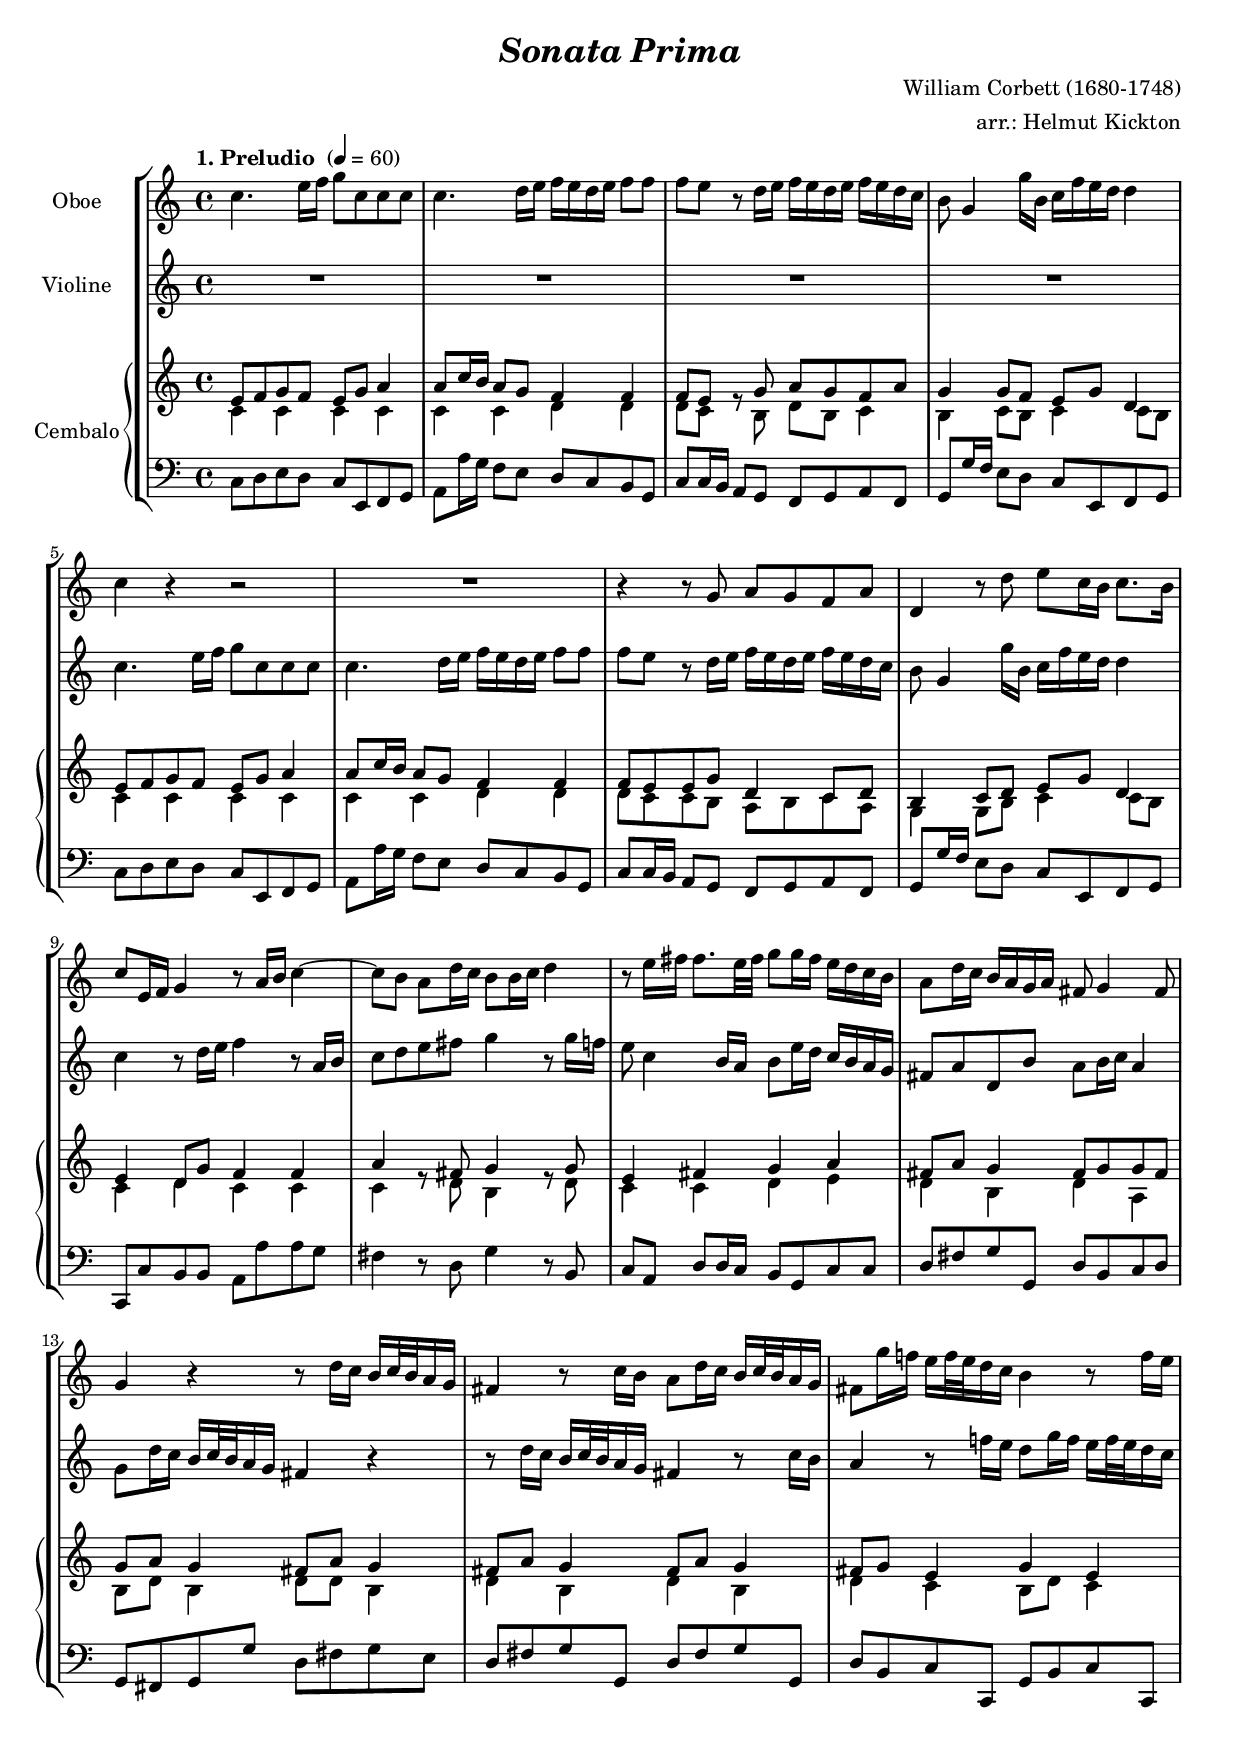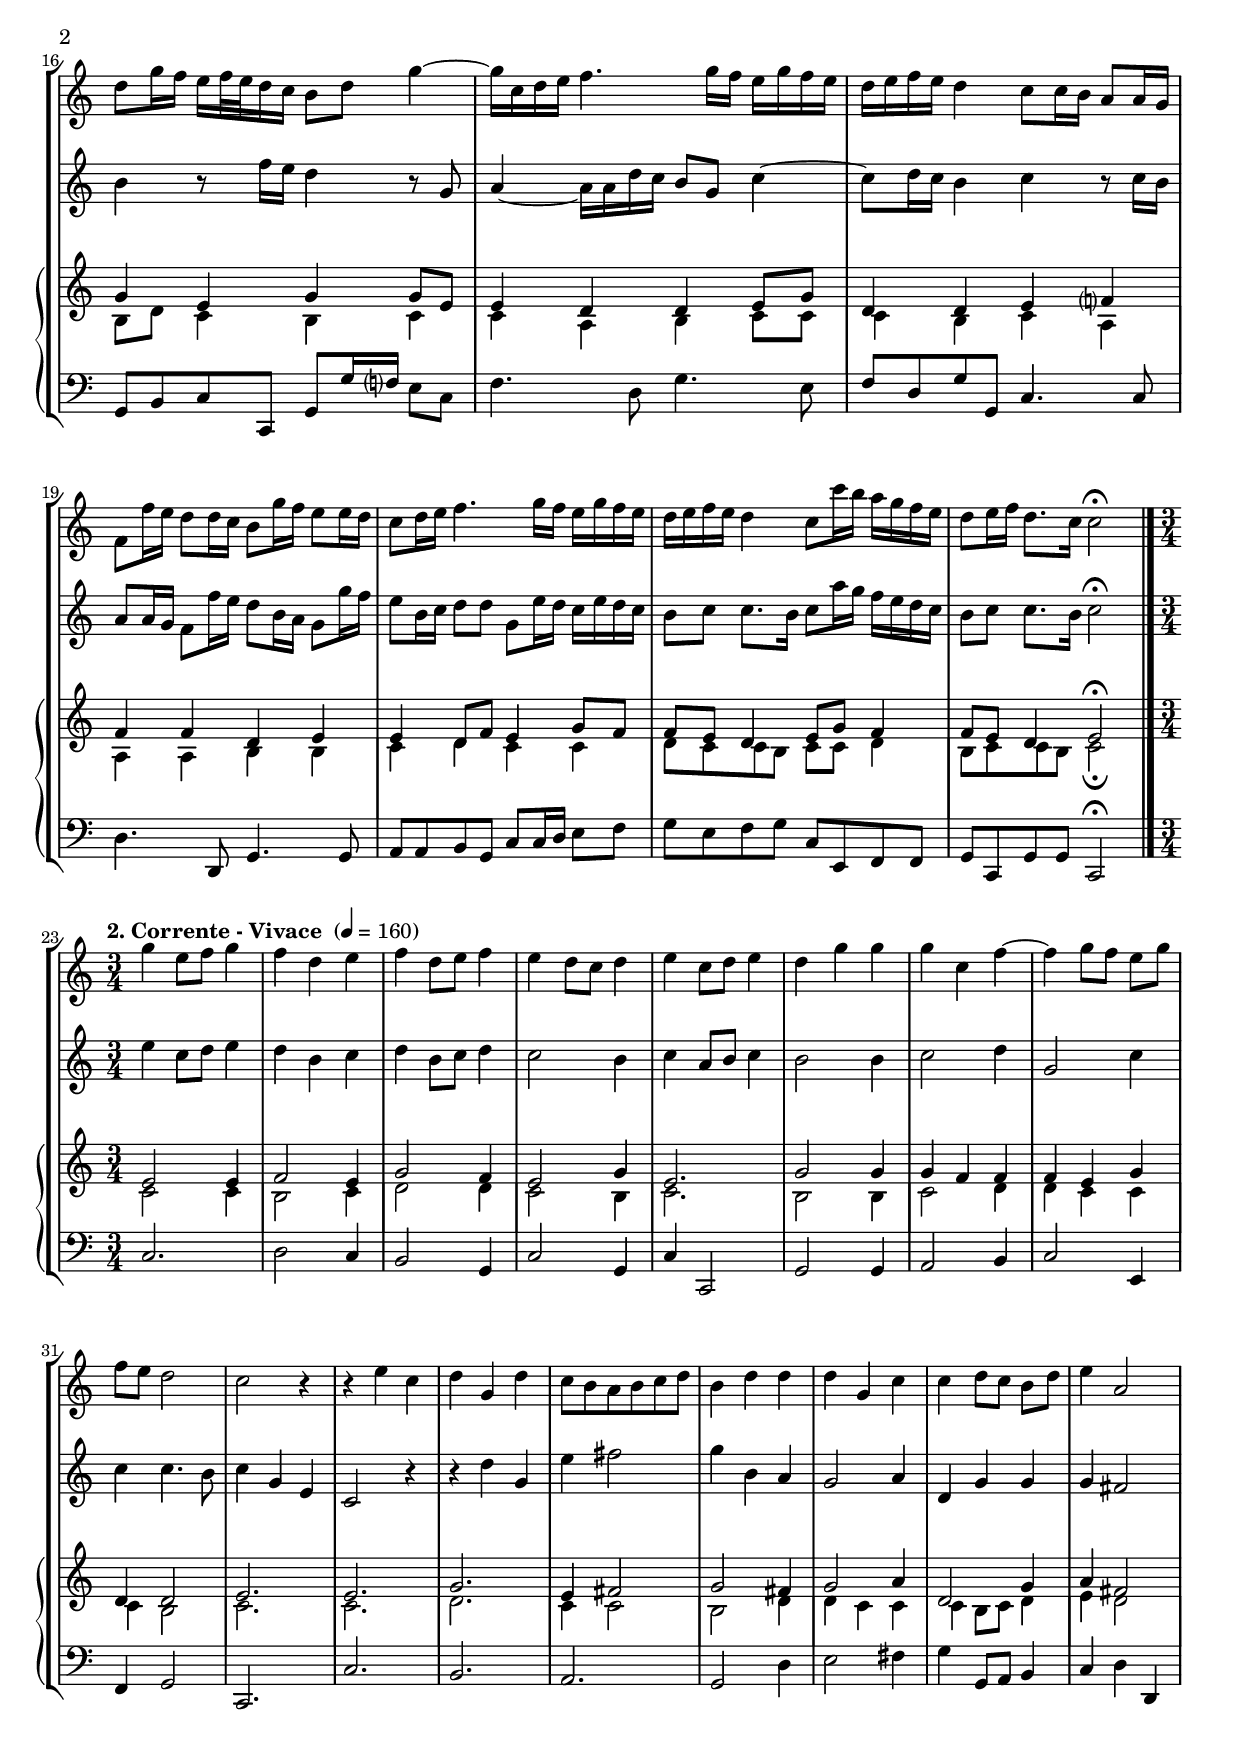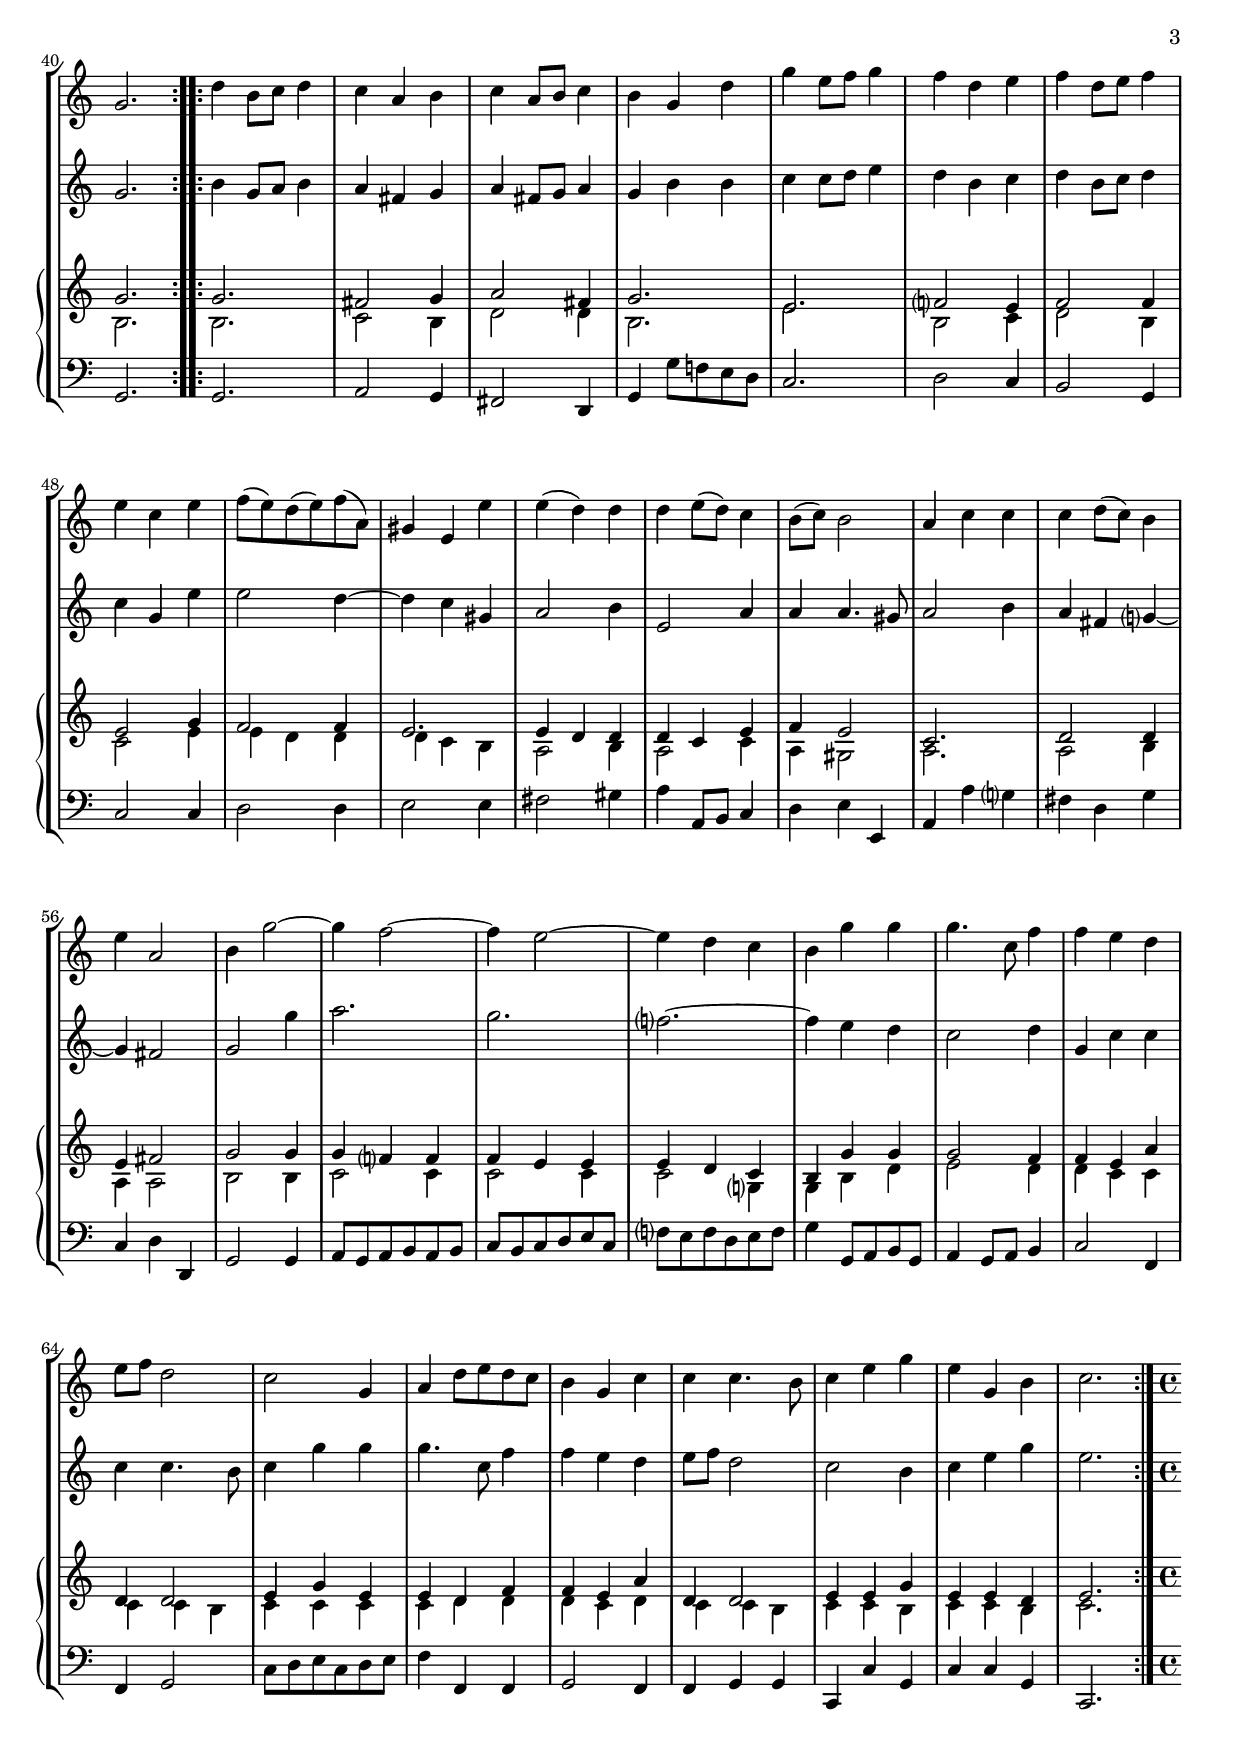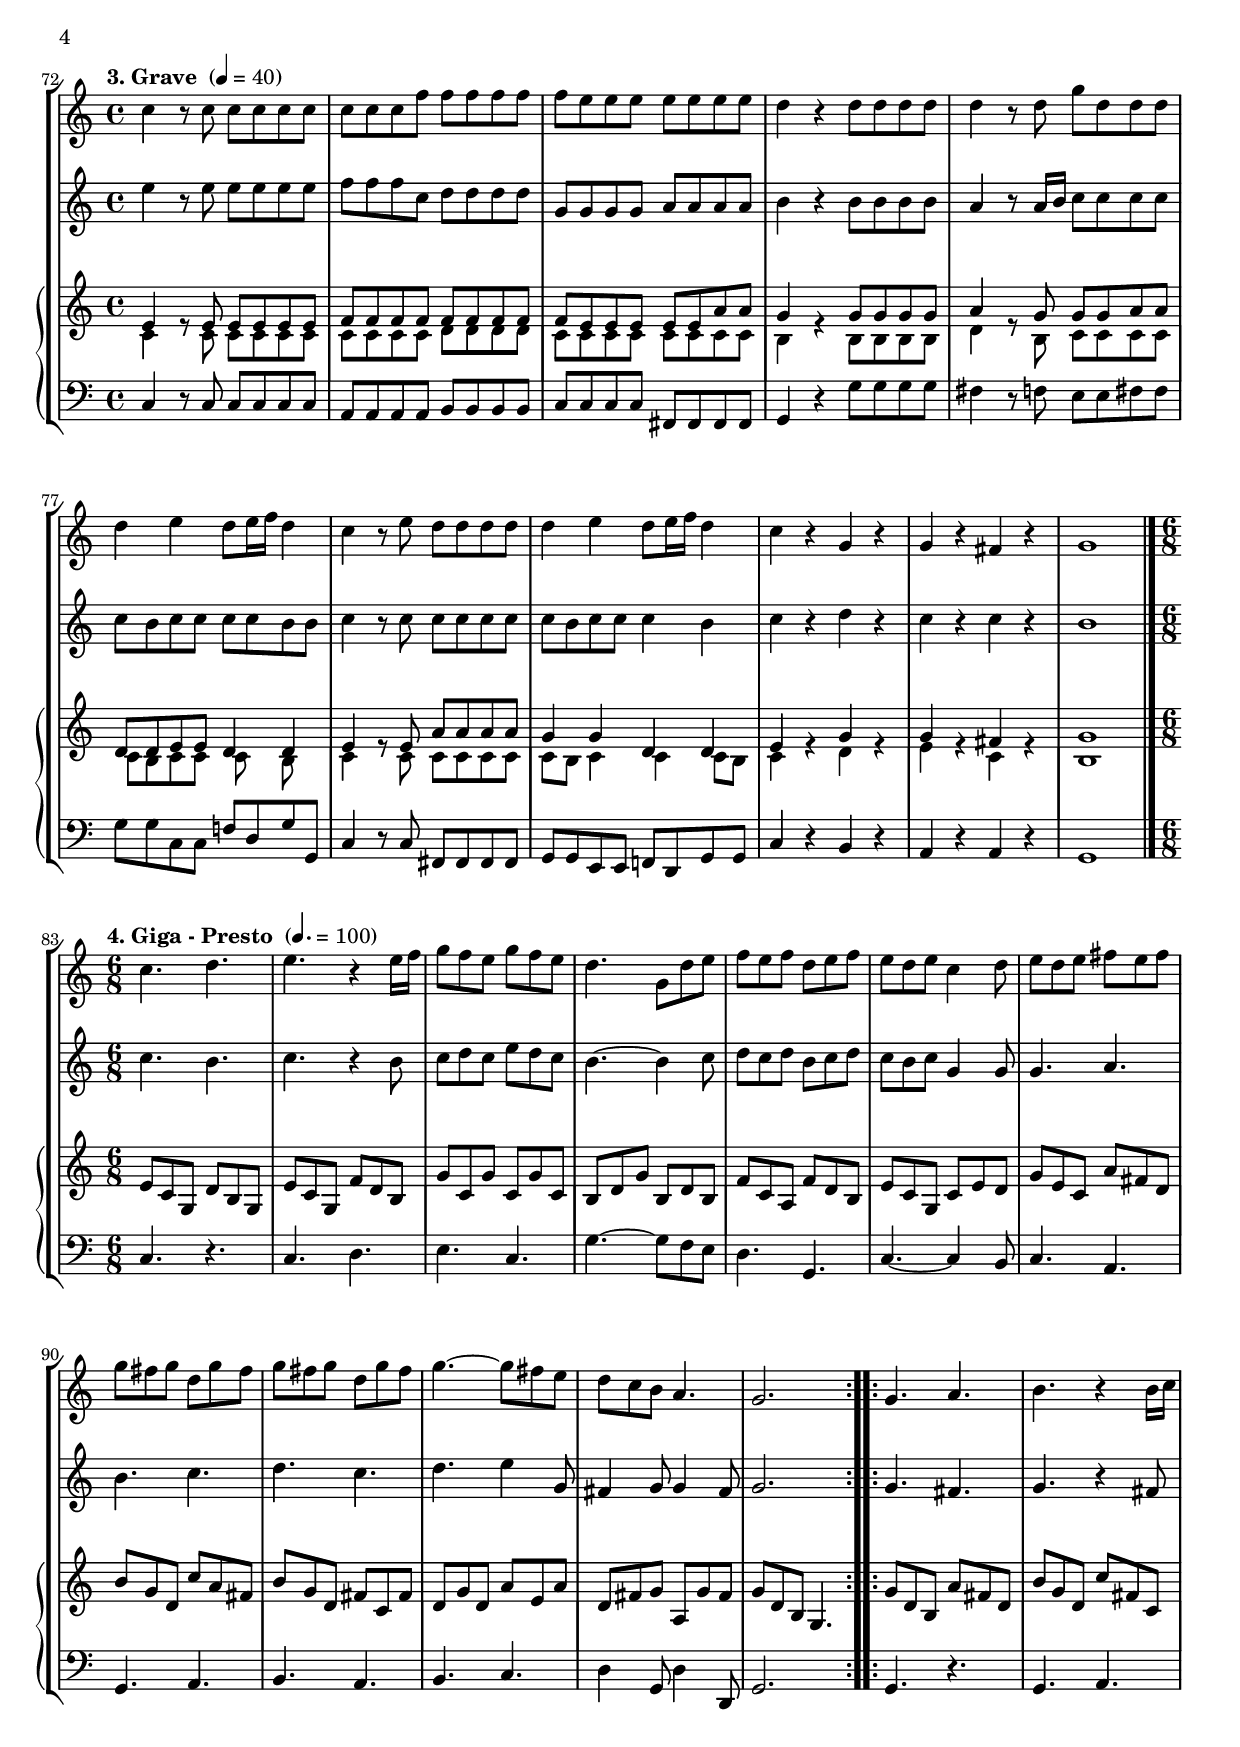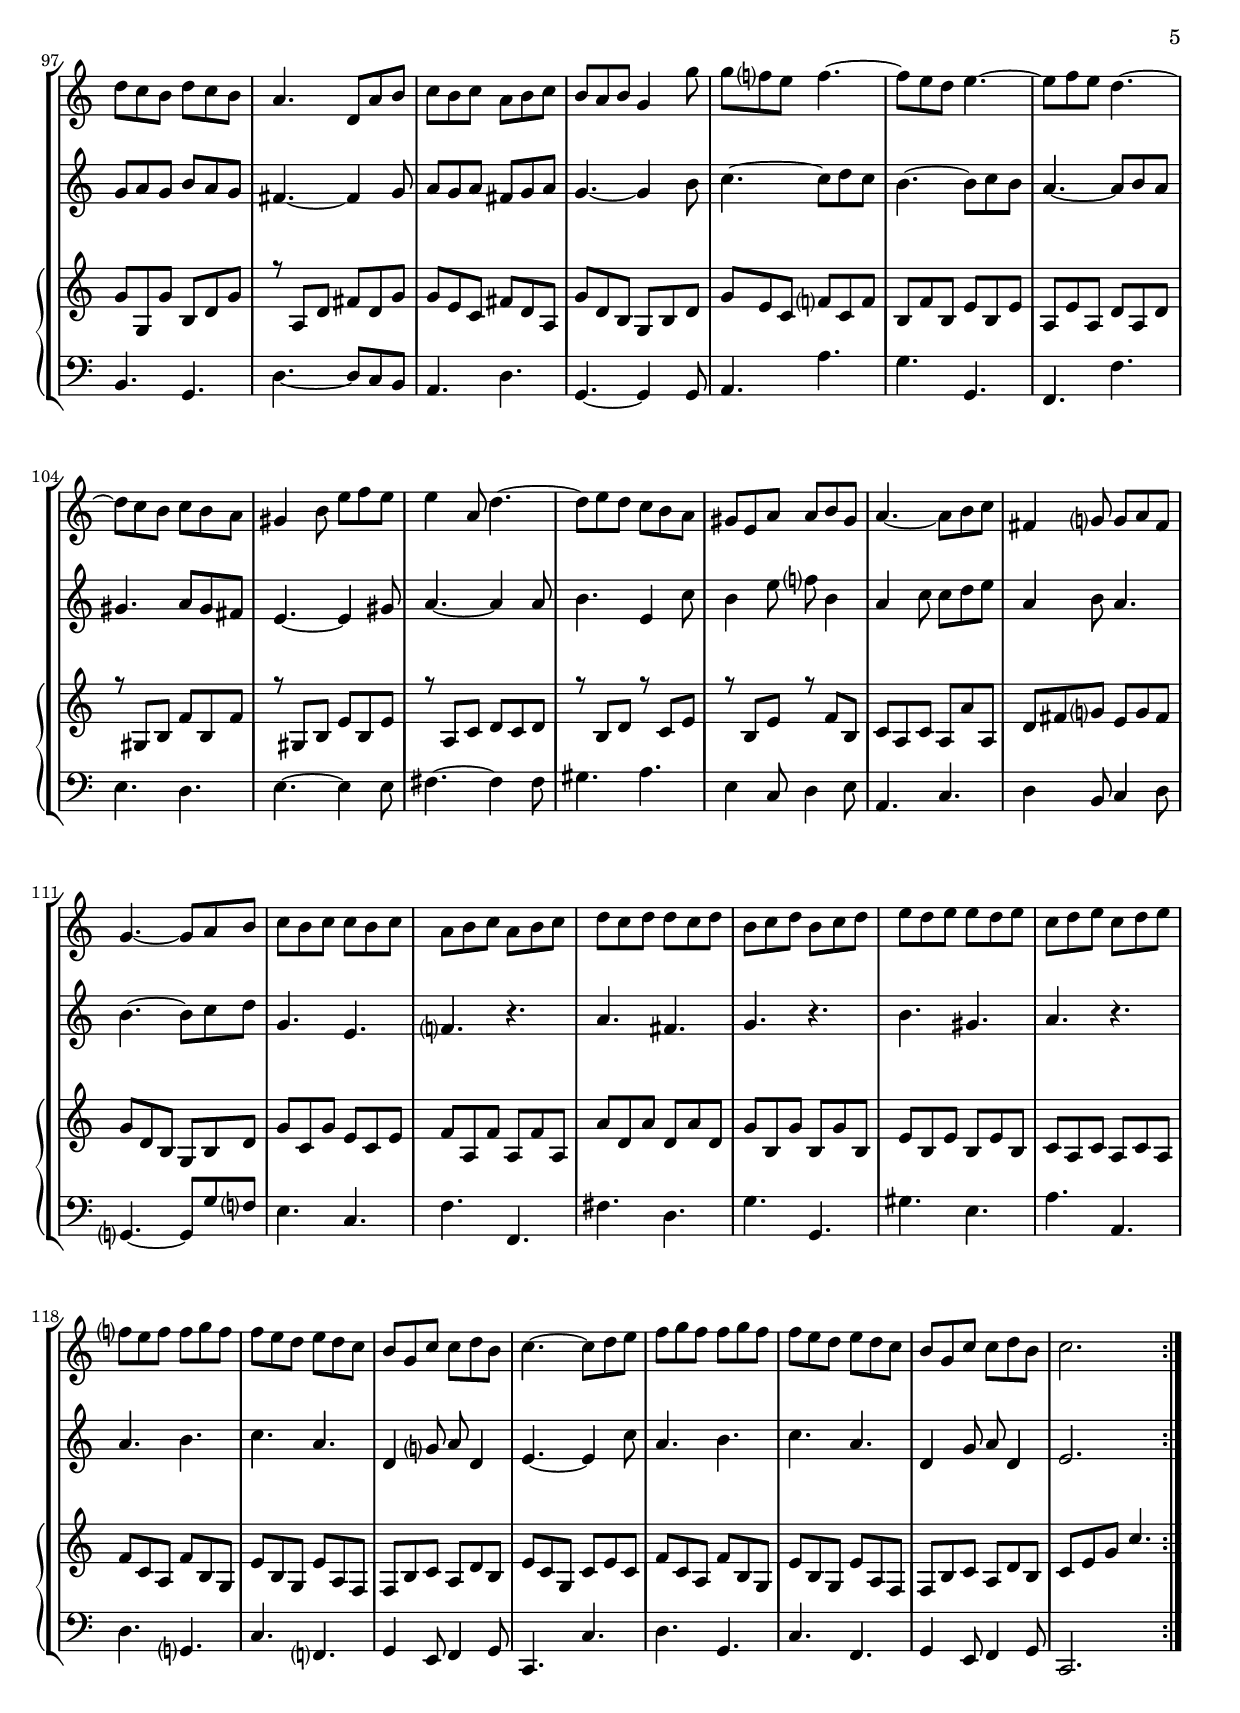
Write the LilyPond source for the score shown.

\version "2.18.2"
\include "deutsch.ly"
  
#(set-global-staff-size 18.5)

\header {
  title     = \markup \bold \italic "Sonata Prima"
  composer  = "William Corbett (1680-1748)"
  arranger  = "arr.: Helmut Kickton"
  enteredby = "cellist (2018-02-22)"
%  piece     = ""
}

voiceconsts = {
  \key c \major
  \time 4/4
  \clef "treble"
%  \numericTimeSignature
  \compressFullBarRests
  % Set default beaming for all staves
% \set Timing.beamExceptions = #'()
% \set Timing.baseMoment     = #(ly:make-moment 1 4)
% \set Timing.beatStructure  = #'(1 1 1)
}

micl = "clarinet"
mifl = "flute"
miob = "oboe"
mifh = "french horn"
misx = "tenor sax"
mist = "string ensemble 1"
miba = "cello"
mikl = "harpsichord"

introa = {            \tempo "1. Preludio "          4=60  \time 4/4 }
introb = { \break     \tempo "2. Corrente - Vivace " 4=160 \time 3/4 }
introc = { \pageBreak \tempo "3. Grave "             4=40  \time 4/4 }
introd = { \break     \tempo "4. Giga - Presto "    4.=100 \time 6/8 }

va = \relative c'' {
  \voiceconsts

  \introa
  c4. e16 f g8 c, c c
  c4. d16 e f e d e f8 f
  f e r d16 e f e d e f e d c

  h8 g4 g'16 h, c f e d d4
  c r r2
  R1

  r4 r8 g a g f a
  d,4 r8 d' e c16 h c8. h16
  c8 e,16 f g4 r8 a16 h c4~

  c8 h a d16 c h8 h16 c d4
  r8 e16 fis fis8. e32 fis g8 g16 fis e d c h
  a8 d16 c h a g a fis8 g4 fis8

  g4 r r8 d'16 c h c32 h a16 g
  fis4 r8 c'16 h a8 d16 c h c32 h a16 g

  fis8 g'16 f! e f32 e d16 c h4 r8 f'16 e
  d8 g16 f e f32 e d16 c h8 d g4~

  g16 c, d e f4. g16 f e g f e
  d e f e d4 c8 c16 h a8 a16 g
  f8 f'16 e d8 d16 c h8 g'16 f e8 e16 d

  c8 d16 e f4. g16 f e g f e
  d e f e d4 c8 c'16 h a g f e
  d8 e16 f d8. c16 c2\fermata \bar "|."

  \introb
  \repeat volta 2 {
    g'4 e8 f g4
    f d e
    f d8 e f4
    e d8 c d4
    e c8 d e4
    d g g
    g c, f~
    f g8 f e[ g]
    f e d2

    c r4
    r e c
    d g, d'
    c8 h a h c d
    h4 d d
    d g, c
    c d8 c h[ d]
    e4 a,2
    g2.
  }
  \repeat volta 2 {
    d'4 h8 c d4
    c a h
    c a8 h c4
    h g d'
    g e8 f g4
    f d e
    f d8 e f4
    e c e

    f8( e) d( e) f( a,)
    gis4 e e'
    e( d) d
    d e8( d) c4
    h8( c) h2
    a4 c c
    c d8( c) h4
    e a,2
    h4 g'2~

    g4 f2~
    f4 e2~
    e4 d c
    h g' g
    g4. c,8 f4
    f e d
    e8 f d2

    c g4
    a d8 e d c
    h4 g c
    c c4. h8
    c4 e g
    e g, h
    c2.
  }

  \introc
  c4 r8 c c c c c
  c c c f f f f f
  f e e e e e e e
  d4 r d8 d d d

  d4 r8 d g d d d
  d4 e d8 e16 f d4
  c r8 e d d d d

  d4 e d8 e16 f d4
  c r g r
  g r fis r
  g1 \bar "|."

  \introd
  \repeat volta 2 {
    c4. d
    e r4 e16 f
    g8 f e g f e
    d4. g,8 d' e
    f e f d e f
    e d e c4 d8
    e d e fis e fis

    g fis g d g fis
    g fis g d g fis
    g4.~ g8 fis e
    d c h a4.
    g2.
  }
  \repeat volta 2 {
    g4. a
    h r4 h16 c

    d8 c h d c h
    a4. d,8 a' h
    c h c a h c
    h a h g4 g'8
    g f? e f4.~
    f8 e d e4.~

    e8 f e d4.~
    d8 c h c h a
    gis4 h8 e f e
    e4 a,8 d4.~
    d8 e d c h a
    gis e a a h gis

    a4.~ a8 h c
    fis,4 g?8 g a fis
    g4.~ g8 a h
    c h c c h c
    a h c a h c
    d c d d c d

    h c d h c d
    e d e e d e
    c d e c d e
    f? e f f g f
    f e d e d c

    h g c c d h
    c4.~ c8 d e
    f g f f g f
    f e d e d c
    h g c c d h
    c2.
  }
}

vb = \relative c'' {
  \voiceconsts

  \introa
  R1*4
  c4. e16 f g8 c, c c
  c4. d16 e f e d e f8 f

  f e r d16 e f e d e f e d c
  h8 g4 g'16 h, c f e d d4
  c r8 d16 e f4 r8 a,16 h

  c8 d e fis g4 r8 g16 f
  e8 c4 h16 a h8 e16 d c h a g
  fis8 a d, h' a h16 c a4

  g8 d'16 c h c32 h a16 g fis4 r
  r8 d'16 c h c32 h a16 g fis4 r8 c'16 h

  a4 r8 f'!16 e d8 g16 f e f32 e d16 c
  h4 r8 f'16 e d4 r8 g,

  a4~ a16 a d c h8 g c4~
  c8 d16 c h4 c r8 c16 h
  a8 a16 g f8 f'16 e d8 h16 a g8 g'16 f

  e8 h16 c d8 d g, e'16 d c e d c
  h8 c c8. h16 c8 a'16 g f e d c
  h8 c c8. h16 c2\fermata \bar "|."

  \introb
  \repeat volta 2 {
    e4 c8 d e4
    d h c
    d h8 c d4
    c2 h4
    c a8 h c4
    h2 h4
    c2 d4
    g,2 c4
    c c4. h8

    c4 g e
    c2 r4
    r d' g,
    e' fis2
    g4 h, a
    g2 a4
    d, g g
    g fis2
    g2.
  }
  \repeat volta 2 {
    h4 g8 a h4
    a fis g
    a fis8 g a4
    g h h
    c c8 d e4
    d h c
    d h8 c d4
    c g e'

    e2 d4~
    d c gis
    a2 h4
    e,2 a4
    a a4. gis8
    a2 h4
    a fis g?~
    g fis2
    g g'4

    a2.
    g
    f?~
    f4 e d
    c2 d4
    g, c c
    c c4. h8

    c4 g' g
    g4. c,8 f4
    f e d
    e8 f d2
    c h4
    c e g
    e2.
  }

  \introc
  e4 r8 e e e e e
  f f f c d d d d
  g, g g g a a a a
  h4 r h8 h h h

  a4 r8 a16 h c8 c c c
  c h c c c c h h
  c4 r8 c c c c c

  c h c c c4 h
  c r d r
  c r c r
  h1 \bar "|."

  \introd
  \repeat volta 2 {
    c4. h
    c r4 h8
    c d c e d c
    h4.~ h4 c8
    d c d h c d
    c h c g4 g8
    g4. a

    h c
    d c
    d e4 g,8
    fis4 g8 g4 fis8
    g2.
  }
  \repeat volta 2 {
    g4. fis
    g r4 fis8

    g a g h a g
    fis4.~ fis4 g8
    a g a fis g a
    g4.~ g4 h8
    c4.~ c8 d c
    h4.~ h8 c h

    a4.~ a8 h a
    gis4. a8 gis fis
    e4.~ e4 gis8
    a4.~ a4 a8
    h4. e,4 c'8
    h4 e8 f? h,4

    a c8 c d e
    a,4 h8 a4.
    h~ h8 c d
    g,4. e
    f? r
    a fis

    g r
    h gis
    a r
    a h
    c a

    d,4 g?8 a d,4
    e4.~ e4 c'8
    a4. h
    c a
    d,4 g8 a d,4
    e2.
  }
}

vc = \relative c' {
  \voiceconsts

  \introa
  e8 f g f e g a4
  a8 c16 h a8 g f4 f
  f8 e s g a g f a

  g4 g8 f e g d4
  e8 f g f e g a4
  a8 c16 h a8 g f4 f

  f8 e e g d4 c8 d
  h4 c8 d e g d4
  e d8 g f4 f

  a s8 fis g4 s8 g
  e4 fis g a
  fis8 a g4 fis8 g g fis

  g a g4 fis8 a g4
  fis8 a g4 fis8 a g4

  fis8 g e4 g e
  g e g g8 e

  e4 d d e8 g
  d4 d e f?
  f f d e

  e d8 f e4 g8 f
  f e d4 e8 g f4
  f8 e d4 e2\fermata \bar "|."

  \introb
  \repeat volta 2 {
    e e4
    f2 e4
    g2 f4
    e2 g4
    e2.
    g2 g4
    g f f
    f e g
    d d2

    e2.
    e
    g
    e4 fis2
    g fis4
    g2 a4
    d,2 g4
    a fis2
    g2.
  }
  \repeat volta 2 {
    g
    fis2 g4
    a2 fis4
    g2.
    e
    f?2 e4
    f2 f4
    e2 g4

    f2 f4
    e2.
    e4 d d
    d c e
    f e2
    c2.
    d2 d4
    e fis2
    g2 g4

    g f? f
    f e e
    e d c
    h g' g
    g2 f4
    f e a
    d, d2

    e4 g e
    e d f
    f e a
    d, d2
    e4 e g
    e e d
    e2.
  }

  \introc
  e4 s8 e e e e e
  f f f f f f f f
  f e e e e e a a
  g4 s g8 g g g

  a4 s8 g g g a a
  d, d e e d4 d
  e s8 e a a a a

  g4 g d d
  e s g s
  g s fis s
  g1 \bar "|."

  \introd
  \repeat volta 2 {
    e8 c g d' h g
    e' c g f' d h
    g' c, g' c, g' c,
    h d g h, d h
    f' c a f' d h
    e c g c e d

    g e c a' fis d
    h' g d c' a fis
    h g d fis c fis
    d g d a' e a
    d, fis g a, g' fis

    g d h g4.
  }
  \repeat volta 2 {
    g'8 d h a' fis d
    h' g d c' fis, c
    g' g, g' h, d g
    r a, d fis d g

    g e c fis d a
    g' d h g h d
    g e c f? c f
    h, f' h, e h e
    a, e' a, d a d

    r gis, h f' h, f'
    r gis, h e h e
    r a, c d c d
    r h d r c e
    r h e r f h,

    c a c a a' a,
    d fis g? e g fis
    g d h g h d
    g c, g' e c e
    f a, f' a, f' a,
    a' d, a' d, a' d,

    g h, g' h, g' h,
    e h e h e h
    c a c a c a
    f' c a f' h, g
    e' h g e' a, f
    f h c a d h

    e c g c e c
    f c a f' h, g
    e' h g e' a, f
    f h c a d h
    c e g c4.
  }
}

vd = \relative c' {
  \voiceconsts

  \introa
  c4 c c c
  c c d d
  d8 c r h d h c4

  h c8 h c4 c8 h
  c4 c c c
  c c d d

  d8 c c h a h c a
  g4 g8 h c4 c8 h
  c4 d c c

  c r8 d h4 r8 d
  c4 c d e
  d h d a
  
  h8 d h4 d8 d h4
  d h d h

  d c h8 d c4
  h8 d c4 h c

  c a h c8 c
  c4 h c a
  a a h h

  c d c c
  d8 c c h c c d4
  h8 c c h c2\fermata \bar "|."

  \introb
  \repeat volta 2 {
    c c4
    h2 c4
    d2 d4
    c2 h4
    c2.
    h2 h4
    c2 d4
    d c c
    c h2

    c2.
    c
    d
    c4 c2
    h d4
    d c c
    c h8 c d4
    e d2
    h2.
  }
  \repeat volta 2 {
    h
    c2 h4
    d2 d4
    h2.
    e
    h2 c4
    d2 h4
    c2 e4

    e d d
    d c h
    a2 h4
    a2 c4
    a gis2
    a2.
    a2 h4
    a a2
    h h4

    c2 c4
    c2 c4
    c2 g?4
    g h d
    e2 d4
    d c c
    c c h

    c c c
    c d d
    d c d
    c c h
    c c h
    c c h
    c2.
  }

  \introc
  c4 r8 c c c c c
  c c c c d d d d
  c c c c c c c c
  h4 r h8 h h h

  d4 r8 h c c c c
  c h c c c s h s
  c4 r8 c c c c c

  c h c4 c c8 h
  c4 r d r
  e r c r
  h1 \bar "|."

  \introd
  \repeat volta 2 {
    s2.*12
  }
  \repeat volta 2 {
    s2.*31
  }
}

ve = \relative c {
  \voiceconsts
  \clef "bass"

  \introa
  c8 d e d c e, f g
  a a'16 g f8 e d c h g
  c c16 h a8 g f g a f

  g g'16 f e8 d c e, f g
  c d e d c e, f g
  a a'16 g f8 e d c h g

  c c16 h a8 g f g a f
  g g'16 f e8 d c e, f g
  c, c' h h a a' a g

  fis4 r8 d g4 r8 h,
  c a d d16 c h8 g c c
  d fis g g, d' h c d

  g, fis g g' d fis g e
  d fis g g, d' fis g g,

  d' h c c, g' h c c,
  g' h c c, g' g'16 f? e8 c

  f4. d8 g4. e8
  f d g g, c4. c8
  d4. d,8 g4. g8

  a a h g c c16 d e8 f
  g e f g c, e, f f
  g c, g' g c,2\fermata \bar "|."

  \introb
  \repeat volta 2 {
    c'2.
    d2 c4
    h2 g4
    c2 g4
    c c,2
    g' g4
    a2 h4
    c2 e,4
    f g2

    c,2.
    c'
    h
    a
    g2 d'4
    e2 fis4
    g g,8 a h4
    c d d,
    g2.
  }
  \repeat volta 2 {
    g
    a2 g4
    fis2 d4
    g g'8 f! e d
    c2.
    d2 c4
    h2 g4
    c2 c4

    d2 d4
    e2 e4
    fis2 gis4
    a a,8 h c4
    d e e,
    a a' g?
    fis d g
    c, d d,
    g2 g4

    a8 g a h a h
    c h c d e c
    f? e f d e f
    g4 g,8 a h g
    a4 g8 a h4
    c2 f,4
    f g2

    c8 d e c d e
    f4 f, f
    g2 f4
    f g g
    c, c' g
    c c g
    c,2.
  }

  \introc
  c'4 r8 c c c c c
  a a a a h h h h
  c c c c fis, fis fis fis
  g4 r g'8 g g g

  fis4 r8 f e e fis fis
  g g c, c f! d g g,
  c4 r8 c fis, fis fis fis

  g g e e f! d g g
  c4 r h r
  a r a r
  g1 \bar "|."

  \introd
  \repeat volta 2 {
    c4. r
    c d
    e c
    g'~ g8 f e
    d4. g,
    c~ c4 h8
    c4. a

    g a
    h a
    h c
    d4 g,8 d'4 d,8
    g2.
  }
  \repeat volta 2 {
    g4. r
    g a

    h g
    d'~ d8 c h
    a4. d
    g,~ g4 g8
    a4. a'
    g g,

    f f'
    e d
    e~ e4 e8
    fis4.~ fis4 fis8
    gis4. a
    e4 c8 d4 e8

    a,4. c
    d4 h8 c4 d8
    g,?4.~ g8 g' f?
    e4. c
    f f,
    fis' d

    g g,
    gis' e
    a a,
    d g,?
    c f,?

    g4 e8 f4 g8
    c,4. c'
    d g,
    c f,
    g4 e8 f4 g8
    c,2.
  }
}


music = \new StaffGroup <<
      \new Staff {
	\set Staff.midiInstrument = \miob
	\set Staff.instrumentName = \markup \center-column { "Oboe" }
	\transpose c c { \va }
      }

      \new Staff {
	\set Staff.midiInstrument = \mist
	\set Staff.instrumentName = \markup \center-column { "Violine" }
	\transpose c c { \vb }
      }

      \new PianoStaff <<
        \set PianoStaff.instrumentName = \markup \center-column { "Cembalo" }
        \new Staff {
          \set Staff.midiInstrument = \mikl
          \transpose c c { << \vc \\ \vd >> }
        }

%        \new Dynamics \dy

        \new Staff {
          \set Staff.midiInstrument = \miba
          \transpose c c { \ve }
        }
        >>
>>

\book {
  \score {
    \music
    \layout {}
  }

  \score {
    \unfoldRepeats \music

    \midi {
      \context {
        \Score
      }
    }
  }
}
